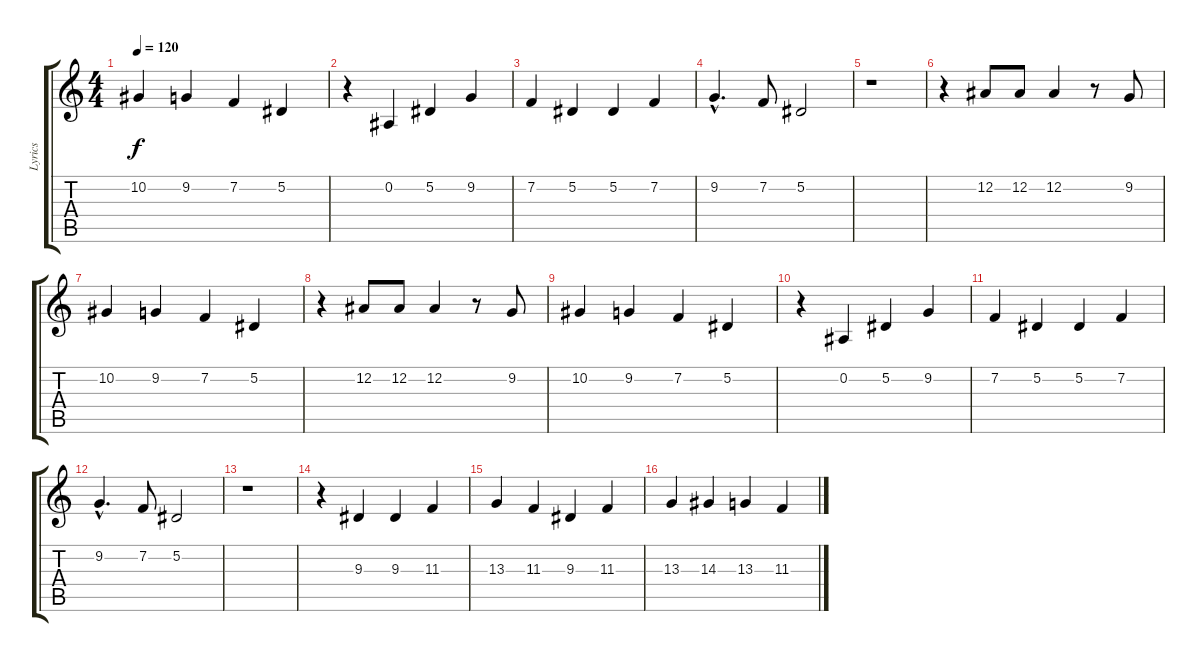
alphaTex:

\track ("Lyrics" "Lyrics") {instrument blownbottle}
\staff {score tabs}
\tuning (Eb4 Bb3 Gb3 Db3 Ab2 Eb2) {hide}
\ts (4 4)
\tempo 120
\clef g2
\ks c
10.2.4{dy f} 9.2.4 7.2.4 5.2.4 |
r.4 0.2.4 5.2.4 9.2.4 |
7.2.4 5.2.4 5.2.4 7.2.4 |
9.2{hac}.4{d} 7.2.8 5.2.2 |
r.1 |
r.4 12.2.8 12.2.8 12.2.4 r.8 9.2.8 |
10.2.4 9.2.4 7.2.4 5.2.4 |
r.4 12.2.8 12.2.8 12.2.4 r.8 9.2.8 |
10.2.4 9.2.4 7.2.4 5.2.4 |
r.4 0.2.4 5.2.4 9.2.4 |
7.2.4 5.2.4 5.2.4 7.2.4 |
9.2{hac}.4{d} 7.2.8 5.2.2 |
r.1 |
r.4 9.3.4 9.3.4 11.3.4 |
13.3.4 11.3.4 9.3.4 11.3.4 |
13.3.4 14.3.4 13.3.4 11.3.4
